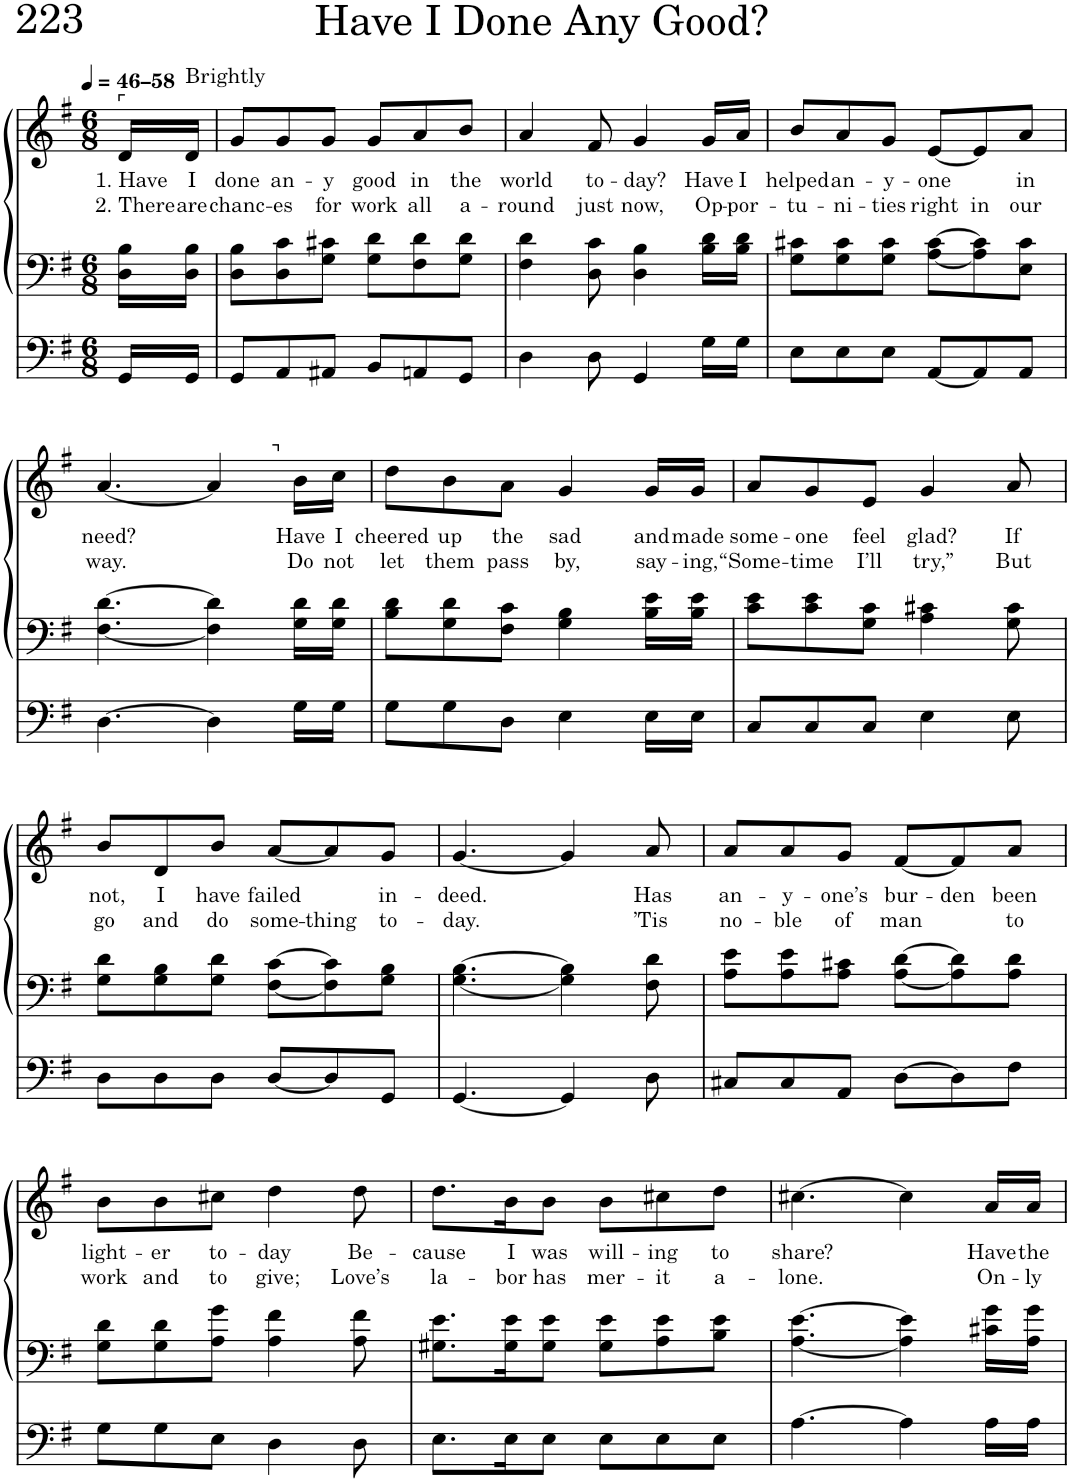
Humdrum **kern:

**kern	**kern	**kern	**text	**text
*part1	*part1	*part1	*part1	*part1
*staff3	*staff2	*staff1	*staff1	*staff1
*I"Organ	*	*	*	*
*I'Org.	*	*	*	*
*clefF4	*clefF4	*clefG2	*	*
*k[f#]	*k[f#]	*k[f#]	*	*
*M6/8	*M6/8	*M6/8	*	*
*MM46	*MM46	*MM46	*	*
=1	=1	=1	=1	=1
!	!	!LO:TX:a:t=⌜	!	!
!	!	!LO:TX:a:B:t=–58	!	!
!	!	!	!LO:LY:b	!LO:LY:b
16GG/LL	16D\ 16B\LL	16d/LL	1. Have	2. There
!	!	!LO:TX:a:t=Brightly	!	!
!	!	!	!LO:LY:b	!LO:LY:b
16GG/JJ	16D\ 16B\JJ	16d/JJ	I	are
=2	=2	=2	=2	=2
!	!	!	!LO:LY:b	!LO:LY:b
8GG/L	8D\ 8B\L	8g/L	done	chanc-
!	!	!	!LO:LY:b	!LO:LY:b
8AA/	8D\ 8c\	8g/	an-	-es
!	!	!	!LO:LY:b	!LO:LY:b
8AA#X/J	8G\ 8c#X\J	8g/J	-y	for
!	!	!	!LO:LY:b	!LO:LY:b
8BB/L	8G\ 8d\L	8g/L	good	work
!	!	!	!LO:LY:b	!LO:LY:b
8AAn/	8F#\ 8d\	8a/	in	all
!	!	!	!LO:LY:b	!LO:LY:b
8GG/J	8G\ 8d\J	8b/J	the	a-
=3	=3	=3	=3	=3
!	!	!	!LO:LY:b	!LO:LY:b
4D\	4F#\ 4d\	4a/	world	-round
!	!	!	!LO:LY:b	!LO:LY:b
8D\	8D\ 8c\	8f#/	to-	just
!	!	!	!LO:LY:b	!LO:LY:b
4GG/	4D\ 4B\	4g/	-day?	now,
!	!	!	!LO:LY:b	!LO:LY:b
16G\LL	16B\ 16d\LL	16g/LL	Have	Op-
!	!	!	!LO:LY:b	!LO:LY:b
16G\JJ	16B\ 16d\JJ	16a/JJ	I	-por-
=4	=4	=4	=4	=4
!	!	!	!LO:LY:b	!LO:LY:b
8E\L	8G\ 8c#X\L	8b/L	helped	-tu-
!	!	!	!LO:LY:b	!LO:LY:b
8E\	8G\ 8c#\	8a/	an-	-ni-
!	!	!	!LO:LY:b	!LO:LY:b
8E\J	8G\ 8c#\J	8g/J	-y-	-ties
!	!	!	!LO:LY:b	!LO:LY:b
[8AA/L	[8A\ [8c#\L	[8e/L	-one	right
!	!	!	!	!LO:LY:b
8AA/]	8A\] 8c#\]	8e/]	.	in
!	!	!	!LO:LY:b	!LO:LY:b
8AA/J	8E\ 8c#\J	8a/J	in	our
!!LO:LB:g=z
=5	=5	=5	=5	=5
!	!	!	!LO:LY:b	!LO:LY:b
*	*	*^	*	*
[4.D\	[4.F#\ [4.d\	[4.a/	2ryy	need?	way.
4D\]	4F#\] 4d\]	4a/]	.	.	.
.	.	.	16ryy	.	.
!	!	!	!LO:TX:a:t=⌝	!	!
.	.	.	8.ryy	.	.
!	!	!	!	!LO:LY:b	!LO:LY:b
16G\LL	16G\ 16d\LL	16b\LL	.	Have	Do
!	!	!	!	!LO:LY:b	!LO:LY:b
16G\JJ	16G\ 16d\JJ	16cc\JJ	.	I	not
=6	=6	=6	=6	=6	=6
!	!	!	!	!LO:LY:b	!LO:LY:b
*	*	*v	*v	*	*
8G\L	8B\ 8d\L	8dd\L	cheered	let
!	!	!	!LO:LY:b	!LO:LY:b
8G\	8G\ 8d\	8b\	up	them
!	!	!	!LO:LY:b	!LO:LY:b
8D\J	8F#\ 8c\J	8a\J	the	pass
!	!	!	!LO:LY:b	!LO:LY:b
4E\	4G\ 4B\	4g/	sad	by,
!	!	!	!LO:LY:b	!LO:LY:b
16E\LL	16B\ 16e\LL	16g/LL	and	say-
!	!	!	!LO:LY:b	!LO:LY:b
16E\JJ	16B\ 16e\JJ	16g/JJ	made	-ing,
=7	=7	=7	=7	=7
!	!	!	!LO:LY:b	!LO:LY:b
8C/L	8c\ 8e\L	8a/L	some-	“Some-
!	!	!	!LO:LY:b	!LO:LY:b
8C/	8c\ 8e\	8g/	-one	-time
!	!	!	!LO:LY:b	!LO:LY:b
8C/J	8G\ 8c\J	8e/J	feel	I’ll
!	!	!	!LO:LY:b	!LO:LY:b
4E\	4A\ 4c#X\	4g/	glad?	try,”
!	!	!	!LO:LY:b	!LO:LY:b
8E\	8G\ 8c#\	8a/	If	But
!!LO:LB:g=z
=8	=8	=8	=8	=8
!	!	!	!LO:LY:b	!LO:LY:b
8D\L	8G\ 8d\L	8b/L	not,	go
!	!	!	!LO:LY:b	!LO:LY:b
8D\	8G\ 8B\	8d/	I	and
!	!	!	!LO:LY:b	!LO:LY:b
8D\J	8G\ 8d\J	8b/J	have	do
!	!	!	!LO:LY:b	!LO:LY:b
[8D/L	[8F#\ [8c\L	[8a/L	failed	some-
!	!	!	!	!LO:LY:b
8D/]	8F#\] 8c\]	8a/]	.	-thing
!	!	!	!LO:LY:b	!LO:LY:b
8GG/J	8G\ 8B\J	8g/J	in-	to-
=9	=9	=9	=9	=9
!	!	!	!LO:LY:b	!LO:LY:b
[4.GG/	[4.G\ [4.B\	[4.g/	-deed.	-day.
4GG/]	4G\] 4B\]	4g/]	.	.
!	!	!	!LO:LY:b	!LO:LY:b
8D\	8F#\ 8d\	8a/	Has	’Tis
=10	=10	=10	=10	=10
!	!	!	!LO:LY:b	!LO:LY:b
8C#X/L	8A\ 8e\L	8a/L	an-	no-
!	!	!	!LO:LY:b	!LO:LY:b
8C#/	8A\ 8e\	8a/	-y-	-ble
!	!	!	!LO:LY:b	!LO:LY:b
8AA/J	8A\ 8c#X\J	8g/J	-one’s	of
!	!	!	!LO:LY:b	!LO:LY:b
[8D\L	[8A\ [8d\L	[8f#/L	bur-	man
!	!	!	!LO:LY:b	!
8D\]	8A\] 8d\]	8f#/]	-den	.
!	!	!	!LO:LY:b	!LO:LY:b
8F#\J	8A\ 8d\J	8a/J	been	to
!!LO:LB:g=z
=11	=11	=11	=11	=11
!	!	!	!LO:LY:b	!LO:LY:b
8G\L	8G\ 8d\L	8b\L	light-	work
!	!	!	!LO:LY:b	!LO:LY:b
8G\	8G\ 8d\	8b\	-er	and
!	!	!	!LO:LY:b	!LO:LY:b
8E\J	8A\ 8g\J	8cc#X\J	to-	to
!	!	!	!LO:LY:b	!LO:LY:b
4D\	4A\ 4f#\	4dd\	-day	give;
!	!	!	!LO:LY:b	!LO:LY:b
8D\	8A\ 8f#\	8dd\	Be-	Love’s
=12	=12	=12	=12	=12
!	!	!	!LO:LY:b	!LO:LY:b
8.E\L	8.G#X\ 8.e\L	8.dd\L	-cause	la-
!	!	!	!LO:LY:b	!LO:LY:b
16E\K	16G#\ 16e\K	16b\K	I	-bor
!	!	!	!LO:LY:b	!LO:LY:b
8E\J	8G#\ 8e\J	8b\J	was	has
!	!	!	!LO:LY:b	!LO:LY:b
8E\L	8G#\ 8e\L	8b\L	will-	mer-
!	!	!	!LO:LY:b	!LO:LY:b
8E\	8A\ 8e\	8cc#X\	-ing	-it
!	!	!	!LO:LY:b	!LO:LY:b
8E\J	8B\ 8e\J	8dd\J	to	a-
=13	=13	=13	=13	=13
!	!	!	!LO:LY:b	!LO:LY:b
[4.A\	[4.A\ [4.e\	[4.cc#X\	share?	-lone.
4A\]	4A\] 4e\]	4cc#\]	.	.
!	!	!	!LO:LY:b	!LO:LY:b
16A\LL	16c#X\ 16g\LL	16a/LL	Have	On-
!	!	!	!LO:LY:b	!LO:LY:b
16A\JJ	16A\ 16g\JJ	16a/JJ	the	-ly
=	=	=	=	=
*-	*-	*-	*-	*-
